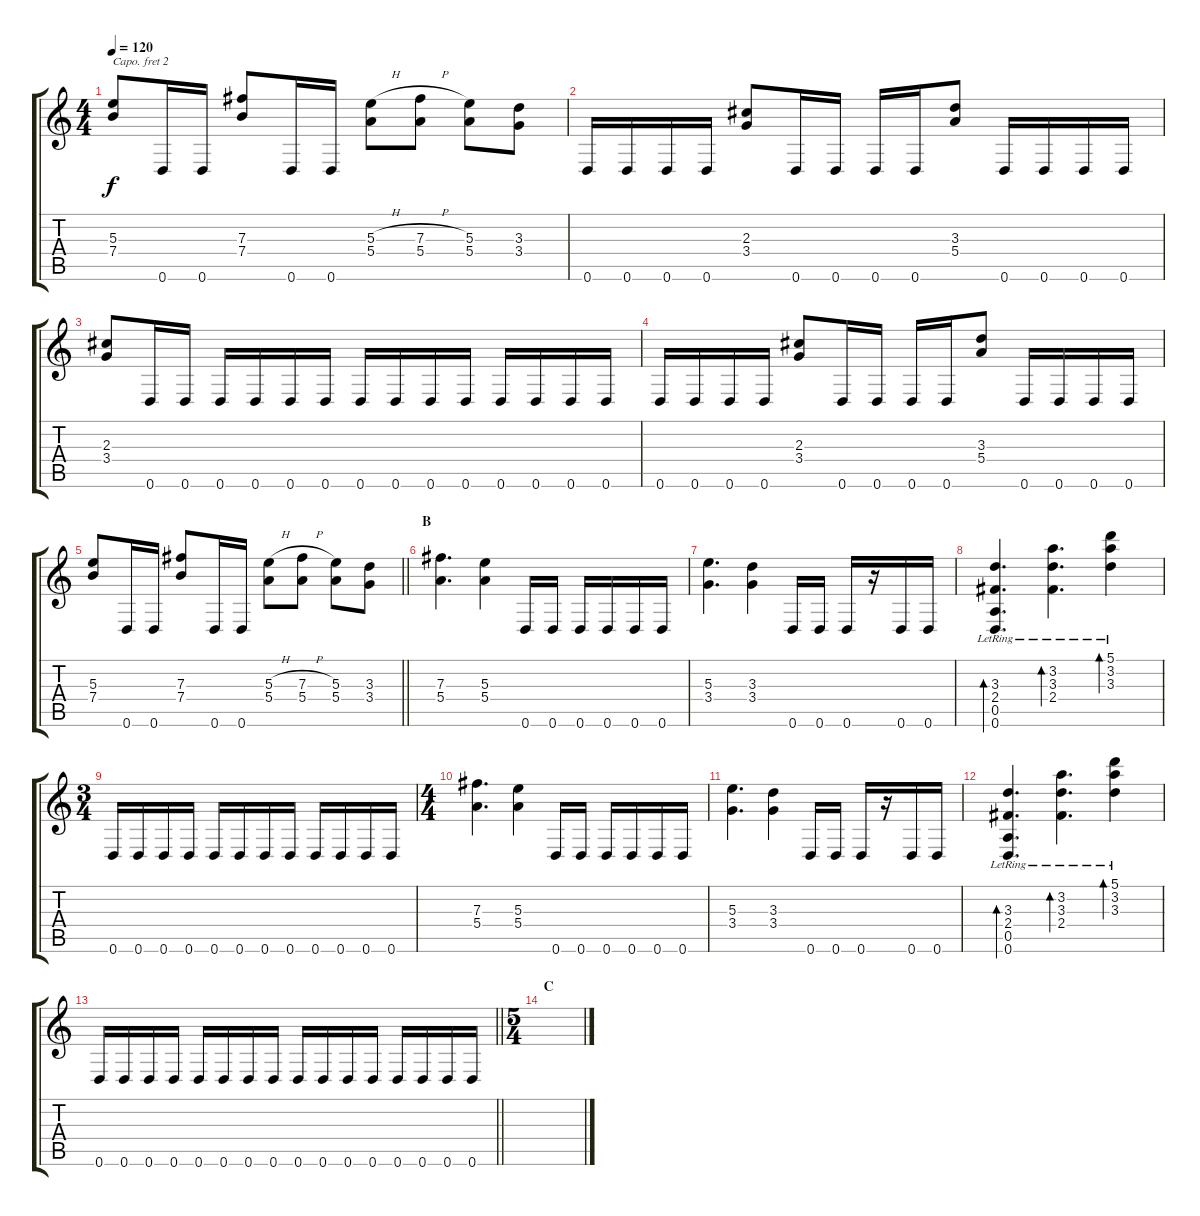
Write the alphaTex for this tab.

\track "" {instrument overdrivenguitar}
\staff {score tabs}
\capo 2
\tuning (G4 E4 A3 D3 G2 C2) {hide}
\ts (4 4)
\tempo 120
\clef g2
\ks c
(5.3 7.4).8{dy f} 0.6.16 0.6.16 (7.3 7.4).8 0.6.16 0.6.16 (5.3{h} 5.4).8 (7.3{h} 5.4).8 (5.3 5.4).8 (3.3 3.4).8 |
0.6.16 0.6.16 0.6.16 0.6.16 (2.3 3.4).8 0.6.16 0.6.16 0.6.16 0.6.16 (3.3 5.4).8 0.6.16 0.6.16 0.6.16 0.6.16 |
(2.3 3.4).8 0.6.16 0.6.16 0.6.16 0.6.16 0.6.16 0.6.16 0.6.16 0.6.16 0.6.16 0.6.16 0.6.16 0.6.16 0.6.16 0.6.16 |
0.6.16 0.6.16 0.6.16 0.6.16 (2.3 3.4).8 0.6.16 0.6.16 0.6.16 0.6.16 (3.3 5.4).8 0.6.16 0.6.16 0.6.16 0.6.16 |
\barLineRight lightlight
(5.3 7.4).8 0.6.16 0.6.16 (7.3 7.4).8 0.6.16 0.6.16 (5.3{h} 5.4).8 (7.3{h} 5.4).8 (5.3 5.4).8 (3.3 3.4).8 |
\section ("" "B")
(7.3 5.4).4{d} (5.3 5.4).4 0.6.16 0.6.16 0.6.16 0.6.16 0.6.16 0.6.16 |
(5.3 3.4).4{d} (3.3 3.4).4 0.6.16 0.6.16 0.6.16 r.16 0.6.16 0.6.16 |
(3.3{lr} 2.4{lr} 0.5{lr} 0.6{lr}).4{d bd 60} (3.2{lr} 3.3{lr} 2.4{lr}).4{d bd 60} (5.1{lr} 3.2{lr} 3.3{lr}).4{bd 60} |
\ts (3 4)
0.6.16 0.6.16 0.6.16 0.6.16 0.6.16 0.6.16 0.6.16 0.6.16 0.6.16 0.6.16 0.6.16 0.6.16 |
\ts (4 4)
(7.3 5.4).4{d} (5.3 5.4).4 0.6.16 0.6.16 0.6.16 0.6.16 0.6.16 0.6.16 |
(5.3 3.4).4{d} (3.3 3.4).4 0.6.16 0.6.16 0.6.16 r.16 0.6.16 0.6.16 |
(3.3{lr} 2.4{lr} 0.5{lr} 0.6{lr}).4{d bd 60} (3.2{lr} 3.3{lr} 2.4{lr}).4{d bd 60} (5.1{lr} 3.2{lr} 3.3{lr}).4{bd 60} |
\barLineRight lightlight
0.6.16 0.6.16 0.6.16 0.6.16 0.6.16 0.6.16 0.6.16 0.6.16 0.6.16 0.6.16 0.6.16 0.6.16 0.6.16 0.6.16 0.6.16 0.6.16 |
\ts (5 4)
\section ("" "C")
